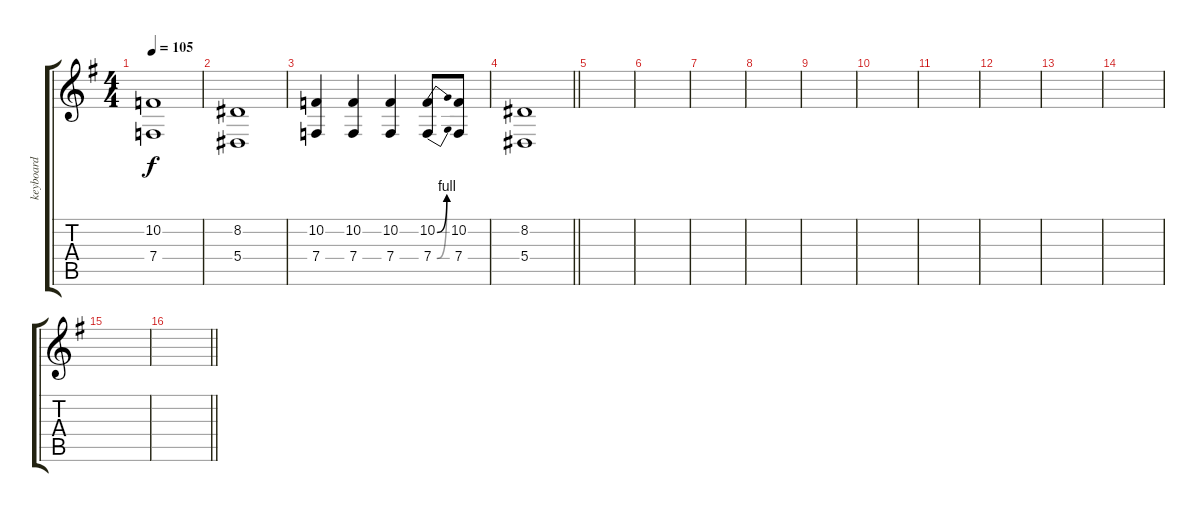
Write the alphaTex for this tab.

\track ("keyboard" "keyboard") {instrument choiraahs}
\staff {score tabs}
\tuning (C4 G3 Eb3 Bb2 F2 C2) {hide}
\ts (4 4)
\tempo 105
\clef g2
\ks g
(10.2 7.4).1{dy f} |
(8.2 5.4).1 |
(10.2 7.4).4 (10.2 7.4).4 (10.2 7.4).4 (10.2{be (bend 0 0 60 4)} 7.4{be (bend 0 0 60 4)}).8 (10.2 7.4).8 |
\barLineRight lightlight
(8.2 5.4).1 |
|
|
|
|
|
|
|
|
|
|
|
\barLineRight lightlight
